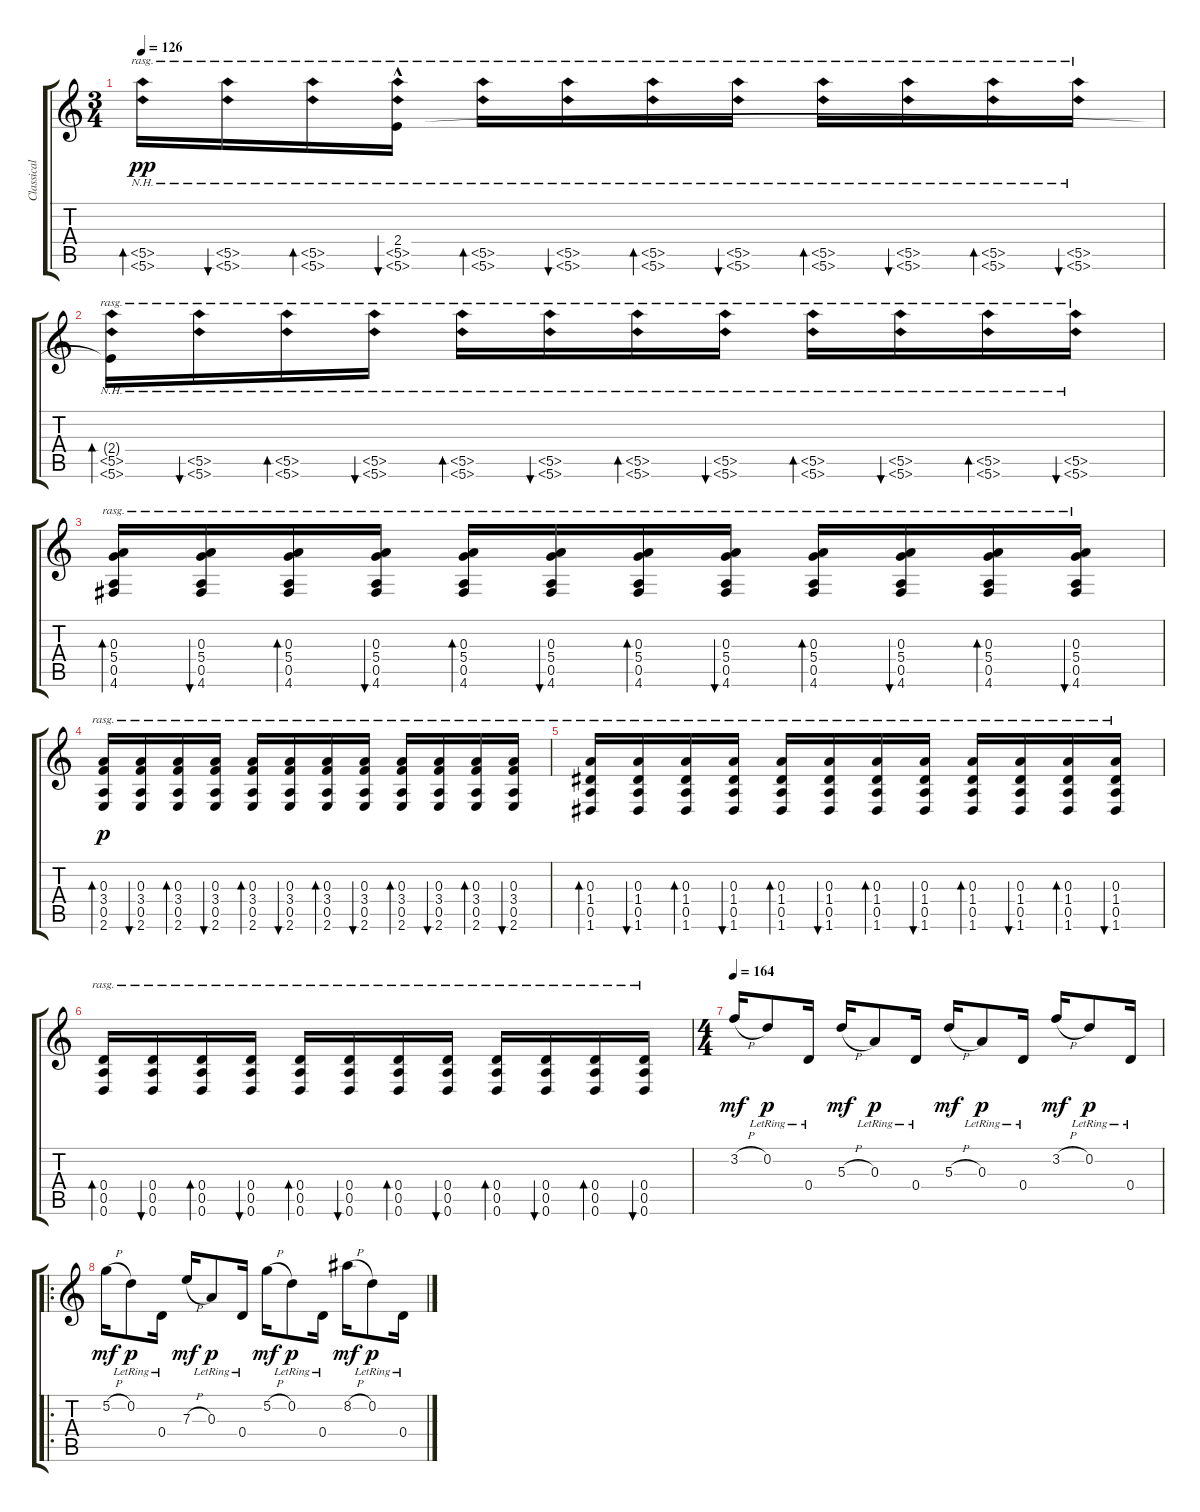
\track ("Classical guitar" "Classical ") {instrument acousticguitarnylon}
\staff {score tabs}
\tuning (F4 D4 A3 D3 A2 D2) {hide}
\ts (3 4)
\tempo 126
\clef g2
\ks c
(5.5{nh} 5.6{nh}).16{bd 60 rasg ii dy pp} (5.5{nh} 5.6{nh}).16{bu 480 rasg ii} (5.5{nh} 5.6{nh}).16{bd 480 rasg ii} (2.4{hac} 5.5{nh} 5.6{nh}).16{bu 480 rasg ii} (5.5{nh} 5.6{nh}).16{bd 480 rasg ii} (5.5{nh} 5.6{nh}).16{bu 480 rasg ii} (5.5{nh} 5.6{nh}).16{bd 480 rasg ii} (5.5{nh} 5.6{nh}).16{bu 480 rasg ii} (5.5{nh} 5.6{nh}).16{bd 480 rasg ii} (5.5{nh} 5.6{nh}).16{bu 480 rasg ii} (5.5{nh} 5.6{nh}).16{bd 480 rasg ii} (5.5{nh} 5.6{nh}).16{bu 480 rasg ii} |
(2.4{t} 5.5{nh} 5.6{nh}).16{bd 60 rasg ii} (5.5{nh} 5.6{nh}).16{bu 480 rasg ii} (5.5{nh} 5.6{nh}).16{bd 480 rasg ii} (5.5{nh} 5.6{nh}).16{bu 480 rasg ii} (5.5{nh} 5.6{nh}).16{bd 480 rasg ii} (5.5{nh} 5.6{nh}).16{bu 480 rasg ii} (5.5{nh} 5.6{nh}).16{bd 480 rasg ii} (5.5{nh} 5.6{nh}).16{bu 480 rasg ii} (5.5{nh} 5.6{nh}).16{bd 480 rasg ii} (5.5{nh} 5.6{nh}).16{bu 480 rasg ii} (5.5{nh} 5.6{nh}).16{bd 480 rasg ii} (5.5{nh} 5.6{nh}).16{bu 480 rasg ii} |
(0.3 5.4 0.5 4.6).16{bd 480 rasg ii} (0.3 5.4 0.5 4.6).16{bu 480 rasg ii} (0.3 5.4 0.5 4.6).16{bd 480 rasg ii} (0.3 5.4 0.5 4.6).16{bu 480 rasg ii} (0.3 5.4 0.5 4.6).16{bd 480 rasg ii} (0.3 5.4 0.5 4.6).16{bu 480 rasg ii} (0.3 5.4 0.5 4.6).16{bd 480 rasg ii} (0.3 5.4 0.5 4.6).16{bu 480 rasg ii} (0.3 5.4 0.5 4.6).16{bd 480 rasg ii} (0.3 5.4 0.5 4.6).16{bu 480 rasg ii} (0.3 5.4 0.5 4.6).16{bd 480 rasg ii} (0.3 5.4 0.5 4.6).16{bu 480 rasg ii} |
(0.3 3.4 0.5 2.6).16{bd 480 rasg ii dy p} (0.3 3.4 0.5 2.6).16{bu 480 rasg ii} (0.3 3.4 0.5 2.6).16{bd 480 rasg ii} (0.3 3.4 0.5 2.6).16{bu 480 rasg ii} (0.3 3.4 0.5 2.6).16{bd 480 rasg ii} (0.3 3.4 0.5 2.6).16{bu 480 rasg ii} (0.3 3.4 0.5 2.6).16{bd 480 rasg ii} (0.3 3.4 0.5 2.6).16{bu 480 rasg ii} (0.3 3.4 0.5 2.6).16{bd 480 rasg ii} (0.3 3.4 0.5 2.6).16{bu 480 rasg ii} (0.3 3.4 0.5 2.6).16{bd 480 rasg ii} (0.3 3.4 0.5 2.6).16{bu 480 rasg ii} |
(0.3 1.4 0.5 1.6).16{bd 480 rasg ii} (0.3 1.4 0.5 1.6).16{bu 480 rasg ii} (0.3 1.4 0.5 1.6).16{bd 480 rasg ii} (0.3 1.4 0.5 1.6).16{bu 480 rasg ii} (0.3 1.4 0.5 1.6).16{bd 480 rasg ii} (0.3 1.4 0.5 1.6).16{bu 480 rasg ii} (0.3 1.4 0.5 1.6).16{bd 480 rasg ii} (0.3 1.4 0.5 1.6).16{bu 480 rasg ii} (0.3 1.4 0.5 1.6).16{bd 480 rasg ii} (0.3 1.4 0.5 1.6).16{bu 480 rasg ii} (0.3 1.4 0.5 1.6).16{bd 480 rasg ii} (0.3 1.4 0.5 1.6).16{bu 480 rasg ii} |
(0.4 0.5 0.6).16{bd 480 rasg ii} (0.4 0.5 0.6).16{bu 480 rasg ii} (0.4 0.5 0.6).16{bd 480 rasg ii} (0.4 0.5 0.6).16{bu 480 rasg ii} (0.4 0.5 0.6).16{bd 480 rasg ii} (0.4 0.5 0.6).16{bu 480 rasg ii} (0.4 0.5 0.6).16{bd 480 rasg ii} (0.4 0.5 0.6).16{bu 480 rasg ii} (0.4 0.5 0.6).16{bd 480 rasg ii} (0.4 0.5 0.6).16{bu 480 rasg ii} (0.4 0.5 0.6).16{bd 480 rasg ii} (0.4 0.5 0.6).16{bu 480 rasg ii} |
\ts (4 4)
\tempo 164
3.2{h}.16{dy mf} 0.2{lr}.8{dy p} 0.4{lr}.16 5.3{h}.16{dy mf} 0.3{lr}.8{dy p} 0.4{lr}.16 5.3{h}.16{dy mf} 0.3{lr}.8{dy p} 0.4{lr}.16 3.2{h}.16{dy mf} 0.2{lr}.8{dy p} 0.4{lr}.16 |
\ro
5.2{h}.16{dy mf} 0.2{lr}.8{dy p} 0.4{lr}.16 7.3{h}.16{dy mf} 0.3{lr}.8{dy p} 0.4{lr}.16 5.2{h}.16{dy mf} 0.2{lr}.8{dy p} 0.4{lr}.16 8.2{h}.16{dy mf} 0.2{lr}.8{dy p} 0.4{lr}.16
